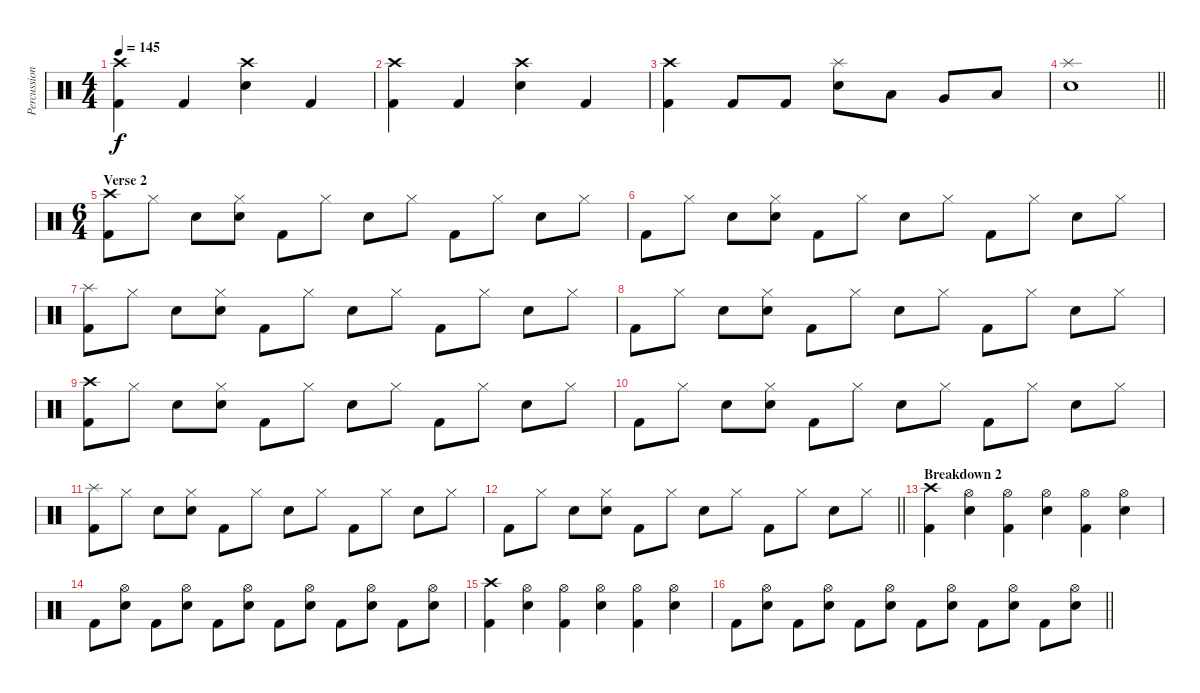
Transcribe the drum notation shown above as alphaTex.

\track ("Percussion" "Percussion") {instrument percussion}
\staff {score}
\articulation defaults
\ts (4 4)
\tempo 145
\clef neutral
\ks c
("Crash high (hit)" "Kick (hit) 2").4{dy f} "Kick (hit) 2".4 ("Crash high (hit)" "Snare (hit) 2").4 "Kick (hit) 2".4 |
("Crash high (hit)" "Kick (hit) 2").4 "Kick (hit) 2".4 ("Crash high (hit)" "Snare (hit) 2").4 "Kick (hit) 2".4 |
("Kick (hit) 2" "Crash high (hit)").4 "Kick (hit) 2".8 "Kick (hit) 2".8 ("Snare (hit) 2" "Splash (hit)").8 "Low Tom (hit)".8 "Very Low Tom (hit)".8 "Low Floor Tom (hit)".8 |
\barLineRight lightlight
("Splash (hit)" "Snare (hit) 2").1 |
\ts (6 4)
\section ("" "Verse 2")
("Crash high (hit)" "Kick (hit) 2").8 "Hi-Hat (closed)".8 "Snare (hit) 2".8 ("Snare (hit) 2" "Hi-Hat (closed)").8 "Kick (hit) 2".8 "Hi-Hat (closed)".8 "Snare (hit) 2".8 "Hi-Hat (closed)".8 "Kick (hit) 2".8 "Hi-Hat (closed)".8 "Snare (hit) 2".8 "Hi-Hat (closed)".8 |
"Kick (hit) 2".8 "Hi-Hat (closed)".8 "Snare (hit) 2".8 ("Snare (hit) 2" "Hi-Hat (closed)").8 "Kick (hit) 2".8 "Hi-Hat (closed)".8 "Snare (hit) 2".8 "Hi-Hat (closed)".8 "Kick (hit) 2".8 "Hi-Hat (closed)".8 "Snare (hit) 2".8 "Hi-Hat (closed)".8 |
("Splash (hit)" "Kick (hit) 2").8 "Hi-Hat (closed)".8 "Snare (hit) 2".8 ("Snare (hit) 2" "Hi-Hat (closed)").8 "Kick (hit) 2".8 "Hi-Hat (closed)".8 "Snare (hit) 2".8 "Hi-Hat (closed)".8 "Kick (hit) 2".8 "Hi-Hat (closed)".8 "Snare (hit) 2".8 "Hi-Hat (closed)".8 |
"Kick (hit) 2".8 "Hi-Hat (closed)".8 "Snare (hit) 2".8 ("Snare (hit) 2" "Hi-Hat (closed)").8 "Kick (hit) 2".8 "Hi-Hat (closed)".8 "Snare (hit) 2".8 "Hi-Hat (closed)".8 "Kick (hit) 2".8 "Hi-Hat (closed)".8 "Snare (hit) 2".8 "Hi-Hat (closed)".8 |
("Crash high (hit)" "Kick (hit) 2").8 "Hi-Hat (closed)".8 "Snare (hit) 2".8 ("Snare (hit) 2" "Hi-Hat (closed)").8 "Kick (hit) 2".8 "Hi-Hat (closed)".8 "Snare (hit) 2".8 "Hi-Hat (closed)".8 "Kick (hit) 2".8 "Hi-Hat (closed)".8 "Snare (hit) 2".8 "Hi-Hat (closed)".8 |
"Kick (hit) 2".8 "Hi-Hat (closed)".8 "Snare (hit) 2".8 ("Snare (hit) 2" "Hi-Hat (closed)").8 "Kick (hit) 2".8 "Hi-Hat (closed)".8 "Snare (hit) 2".8 "Hi-Hat (closed)".8 "Kick (hit) 2".8 "Hi-Hat (closed)".8 "Snare (hit) 2".8 "Hi-Hat (closed)".8 |
("Splash (hit)" "Kick (hit) 2").8 "Hi-Hat (closed)".8 "Snare (hit) 2".8 ("Snare (hit) 2" "Hi-Hat (closed)").8 "Kick (hit) 2".8 "Hi-Hat (closed)".8 "Snare (hit) 2".8 "Hi-Hat (closed)".8 "Kick (hit) 2".8 "Hi-Hat (closed)".8 "Snare (hit) 2".8 "Hi-Hat (closed)".8 |
\barLineRight lightlight "Kick (hit) 2".8 "Hi-Hat (closed)".8 "Snare (hit) 2".8
("Snare (hit) 2" "Hi-Hat (closed)").8 "Kick (hit) 2".8 "Hi-Hat (closed)".8 "Snare (hit) 2".8 "Hi-Hat (closed)".8 "Kick (hit) 2".8 "Hi-Hat (closed)".8 "Snare (hit) 2".8 "Hi-Hat (closed)".8 |
\section ("" "Breakdown 2")
("Crash high (hit)" "Kick (hit) 2").4 ("Hi-Hat (open)" "Snare (hit) 2").4 ("Hi-Hat (open)" "Kick (hit) 2").4 ("Hi-Hat (open)" "Snare (hit) 2").4 ("Hi-Hat (open)" "Kick (hit) 2").4 ("Hi-Hat (open)" "Snare (hit) 2").4 |
"Kick (hit) 2".8 ("Hi-Hat (open)" "Snare (hit) 2").8 "Kick (hit) 2".8 ("Hi-Hat (open)" "Snare (hit) 2").8 "Kick (hit) 2".8 ("Hi-Hat (open)" "Snare (hit) 2").8 "Kick (hit) 2".8 ("Hi-Hat (open)" "Snare (hit) 2").8 "Kick (hit) 2".8 ("Hi-Hat (open)" "Snare (hit) 2").8 "Kick (hit) 2".8 ("Hi-Hat (open)" "Snare (hit) 2").8 |
("Crash high (hit)" "Kick (hit) 2").4 ("Hi-Hat (open)" "Snare (hit) 2").4 ("Hi-Hat (open)" "Kick (hit) 2").4 ("Hi-Hat (open)" "Snare (hit) 2").4 ("Hi-Hat (open)" "Kick (hit) 2").4 ("Hi-Hat (open)" "Snare (hit) 2").4 |
\barLineRight lightlight "Kick (hit) 2".8
("Hi-Hat (open)" "Snare (hit) 2").8 "Kick (hit) 2".8 ("Hi-Hat (open)" "Snare (hit) 2").8 "Kick (hit) 2".8 ("Hi-Hat (open)" "Snare (hit) 2").8 "Kick (hit) 2".8 ("Hi-Hat (open)" "Snare (hit) 2").8 "Kick (hit) 2".8 ("Hi-Hat (open)" "Snare (hit) 2").8 "Kick (hit) 2".8 ("Hi-Hat (open)" "Snare (hit) 2").8
